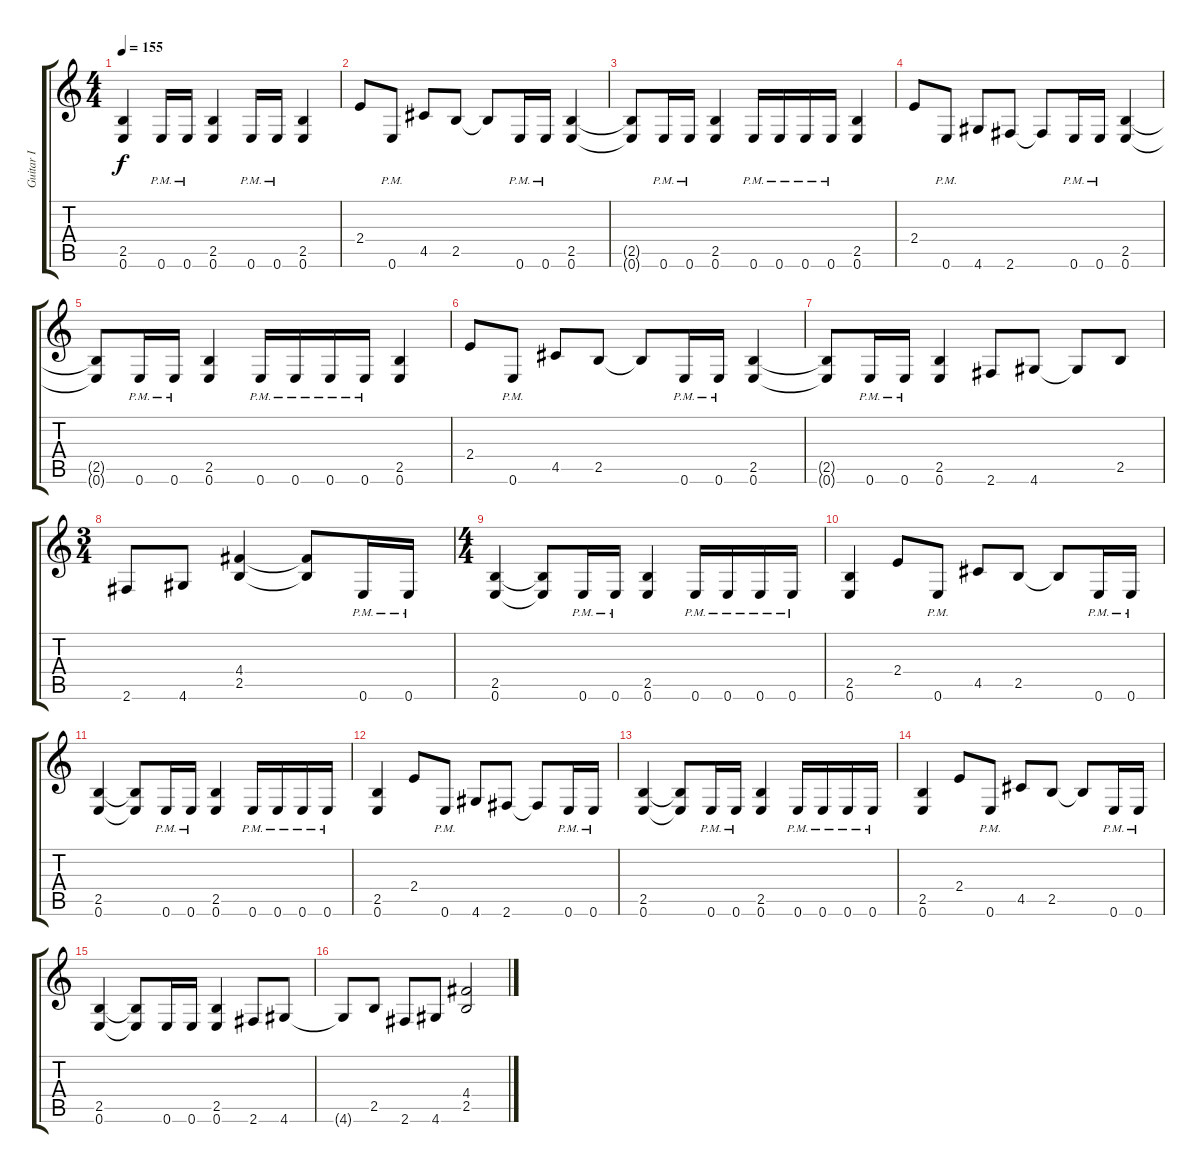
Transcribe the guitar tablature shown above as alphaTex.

\track ("Guitar I" "Guitar I") {instrument overdrivenguitar}
\staff {score tabs}
\tuning (E4 B3 G3 D3 A2 E2) {hide}
\ts (4 4)
\tempo 155
\clef g2
\ks c
(2.5 0.6).4{dy f} 0.6{pm}.16 0.6{pm}.16 (2.5 0.6).4 0.6{pm}.16 0.6{pm}.16 (2.5 0.6).4 |
2.4.8 0.6{pm}.8 4.5.8 2.5.8 2.5{t}.8 0.6{pm}.16 0.6{pm}.16 (2.5 0.6).4 |
(2.5{t} 0.6{t}).8 0.6{pm}.16 0.6{pm}.16 (2.5 0.6).4 0.6{pm}.16 0.6{pm}.16 0.6{pm}.16 0.6{pm}.16 (2.5 0.6).4 |
2.4.8 0.6{pm}.8 4.6.8 2.6.8 2.6{t}.8 0.6{pm}.16 0.6{pm}.16 (2.5 0.6).4 |
(2.5{t} 0.6{t}).8 0.6{pm}.16 0.6{pm}.16 (2.5 0.6).4 0.6{pm}.16 0.6{pm}.16 0.6{pm}.16 0.6{pm}.16 (2.5 0.6).4 |
2.4.8 0.6{pm}.8 4.5.8 2.5.8 2.5{t}.8 0.6{pm}.16 0.6{pm}.16 (2.5 0.6).4 |
(2.5{t} 0.6{t}).8 0.6{pm}.16 0.6{pm}.16 (2.5 0.6).4 2.6.8 4.6.8 4.6{t}.8 2.5.8 |
\ts (3 4)
2.6.8 4.6.8 (4.4 2.5).4 (4.4{t} 2.5{t}).8 0.6{pm}.16 0.6{pm}.16 |
\ts (4 4)
(2.5 0.6).4 (2.5{t} 0.6{t}).8 0.6{pm}.16 0.6{pm}.16 (2.5 0.6).4 0.6{pm}.16 0.6{pm}.16 0.6{pm}.16 0.6{pm}.16 |
(2.5 0.6).4 2.4.8 0.6{pm}.8 4.5.8 2.5.8 2.5{t}.8 0.6{pm}.16 0.6{pm}.16 |
(2.5 0.6).4 (2.5{t} 0.6{t}).8 0.6{pm}.16 0.6{pm}.16 (2.5 0.6).4 0.6{pm}.16 0.6{pm}.16 0.6{pm}.16 0.6{pm}.16 |
(2.5 0.6).4 2.4.8 0.6{pm}.8 4.6.8 2.6.8 2.6{t}.8 0.6{pm}.16 0.6{pm}.16 |
(2.5 0.6).4 (2.5{t} 0.6{t}).8 0.6{pm}.16 0.6{pm}.16 (2.5 0.6).4 0.6{pm}.16 0.6{pm}.16 0.6{pm}.16 0.6{pm}.16 |
(2.5 0.6).4 2.4.8 0.6{pm}.8 4.5.8 2.5.8 2.5{t}.8 0.6{pm}.16 0.6{pm}.16 |
(2.5 0.6).4 (2.5{t} 0.6{t}).8 0.6.16 0.6.16 (2.5 0.6).4 2.6.8 4.6.8 |
4.6{t}.8 2.5.8 2.6.8 4.6.8 (4.4 2.5).2
